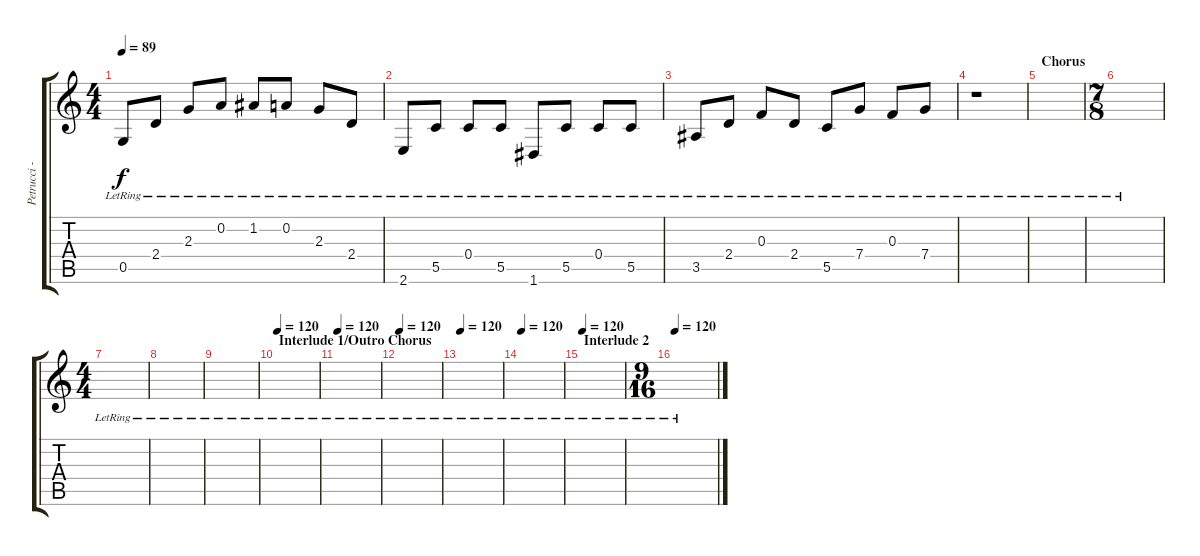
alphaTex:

\track ("Petrucci - Clean riffs" "Petrucci -") {instrument electricguitarclean}
\staff {score tabs}
\tuning (D4 A3 F3 C3 G2 D2) {hide}
\ts (4 4)
\tempo 89
\clef g2
\ks c
0.5{lr}.8{dy f} 2.4{lr}.8 2.3{lr}.8 0.2{lr}.8 1.2{lr}.8 0.2{lr}.8 2.3{lr}.8 2.4{lr}.8 |
2.6{lr}.8 5.5{lr}.8 0.4{lr}.8 5.5{lr}.8 1.6{lr}.8 5.5{lr}.8 0.4{lr}.8 5.5{lr}.8 |
3.5{lr}.8 2.4{lr}.8 0.3{lr}.8 2.4{lr}.8 5.5{lr}.8 7.4{lr}.8 0.3{lr}.8 7.4{lr}.8 |
r.1 |
\section ("" "Chorus")
|
\ts (7 8)
|
\ts (4 4)
|
|
|
\section ("" "Interlude 1/Outro Chorus")
\tempo 120
|
\tempo 120
|
\tempo 120
|
\tempo 120
|
\tempo 120
|
\section ("" "Interlude 2")
\tempo 120
|
\ts (9 16)
\tempo 120
